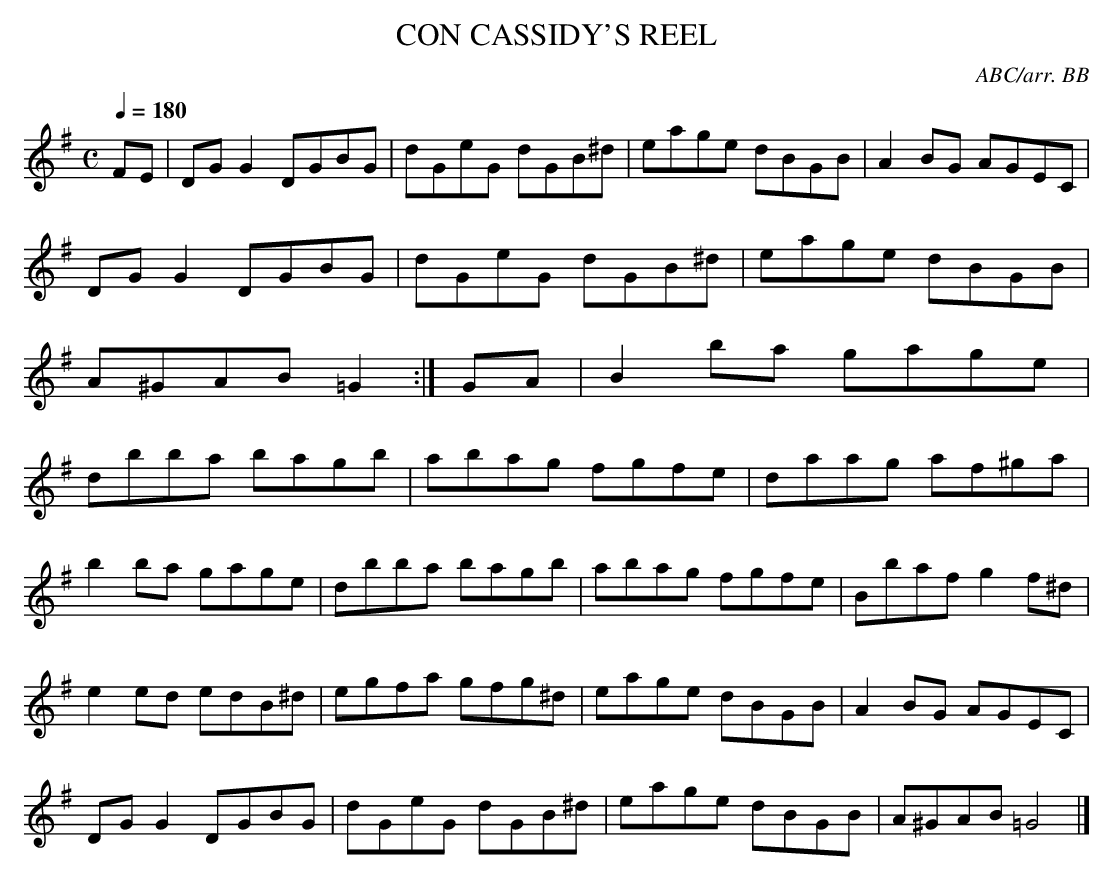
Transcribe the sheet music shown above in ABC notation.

X:1
T:CON CASSIDY'S REEL
C:ABC/arr. BB
of the tune.
Q:1/4=180
L:1/8
M:C
K:G % source key = F
FE|DGG2 DGBG|dGeG dGB^d|eage dBGB|A2BG AGEC|
DGG2 DGBG|dGeG dGB^d|eage dBGB|A^GAB =G2:|\
GA|B2ba gage|dbba bagb|abag fgfe|daag af^ga|
b2ba gage|dbba bagb|abag fgfe|Bbaf g2f^d|
e2ed edB^d|egfa gfg^d|eage dBGB|A2BG AGEC|
DGG2 DGBG|dGeG dGB^d|eage dBGB|A^GAB =G4|]
